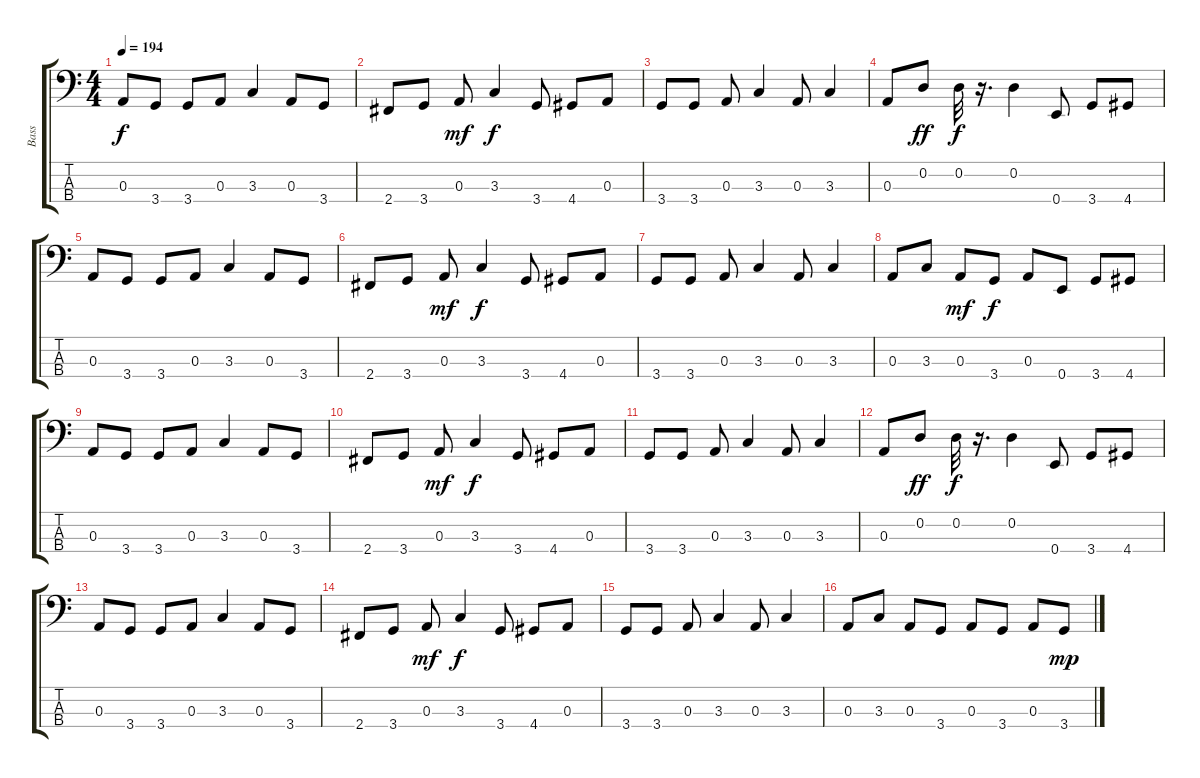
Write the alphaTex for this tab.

\track ("Bass" "Bass") {instrument electricbassfinger}
\staff {score tabs}
\tuning (G2 D2 A1 E1) {hide}
\ts (4 4)
\tempo 194
\clef f4
\ks c
0.3.8{dy f} 3.4.8 3.4.8 0.3.8 3.3.4 0.3.8 3.4.8 |
2.4.8 3.4.8 0.3.8{dy mf} 3.3.4{dy f} 3.4.8 4.4.8 0.3.8 |
3.4.8 3.4.8 0.3.8 3.3.4 0.3.8 3.3.4 |
0.3.8 0.2.8{dy ff} 0.2.32{dy f} r.16{d} 0.2.4 0.4.8 3.4.8 4.4.8 |
0.3.8 3.4.8 3.4.8 0.3.8 3.3.4 0.3.8 3.4.8 |
2.4.8 3.4.8 0.3.8{dy mf} 3.3.4{dy f} 3.4.8 4.4.8 0.3.8 |
3.4.8 3.4.8 0.3.8 3.3.4 0.3.8 3.3.4 |
0.3.8 3.3.8 0.3.8{dy mf} 3.4.8{dy f} 0.3.8 0.4.8 3.4.8 4.4.8 |
0.3.8 3.4.8 3.4.8 0.3.8 3.3.4 0.3.8 3.4.8 |
2.4.8 3.4.8 0.3.8{dy mf} 3.3.4{dy f} 3.4.8 4.4.8 0.3.8 |
3.4.8 3.4.8 0.3.8 3.3.4 0.3.8 3.3.4 |
0.3.8 0.2.8{dy ff} 0.2.32{dy f} r.16{d} 0.2.4 0.4.8 3.4.8 4.4.8 |
0.3.8 3.4.8 3.4.8 0.3.8 3.3.4 0.3.8 3.4.8 |
2.4.8 3.4.8 0.3.8{dy mf} 3.3.4{dy f} 3.4.8 4.4.8 0.3.8 |
3.4.8 3.4.8 0.3.8 3.3.4 0.3.8 3.3.4 |
0.3.8 3.3.8 0.3.8 3.4.8 0.3.8 3.4.8 0.3.8 3.4.8{dy mp}
